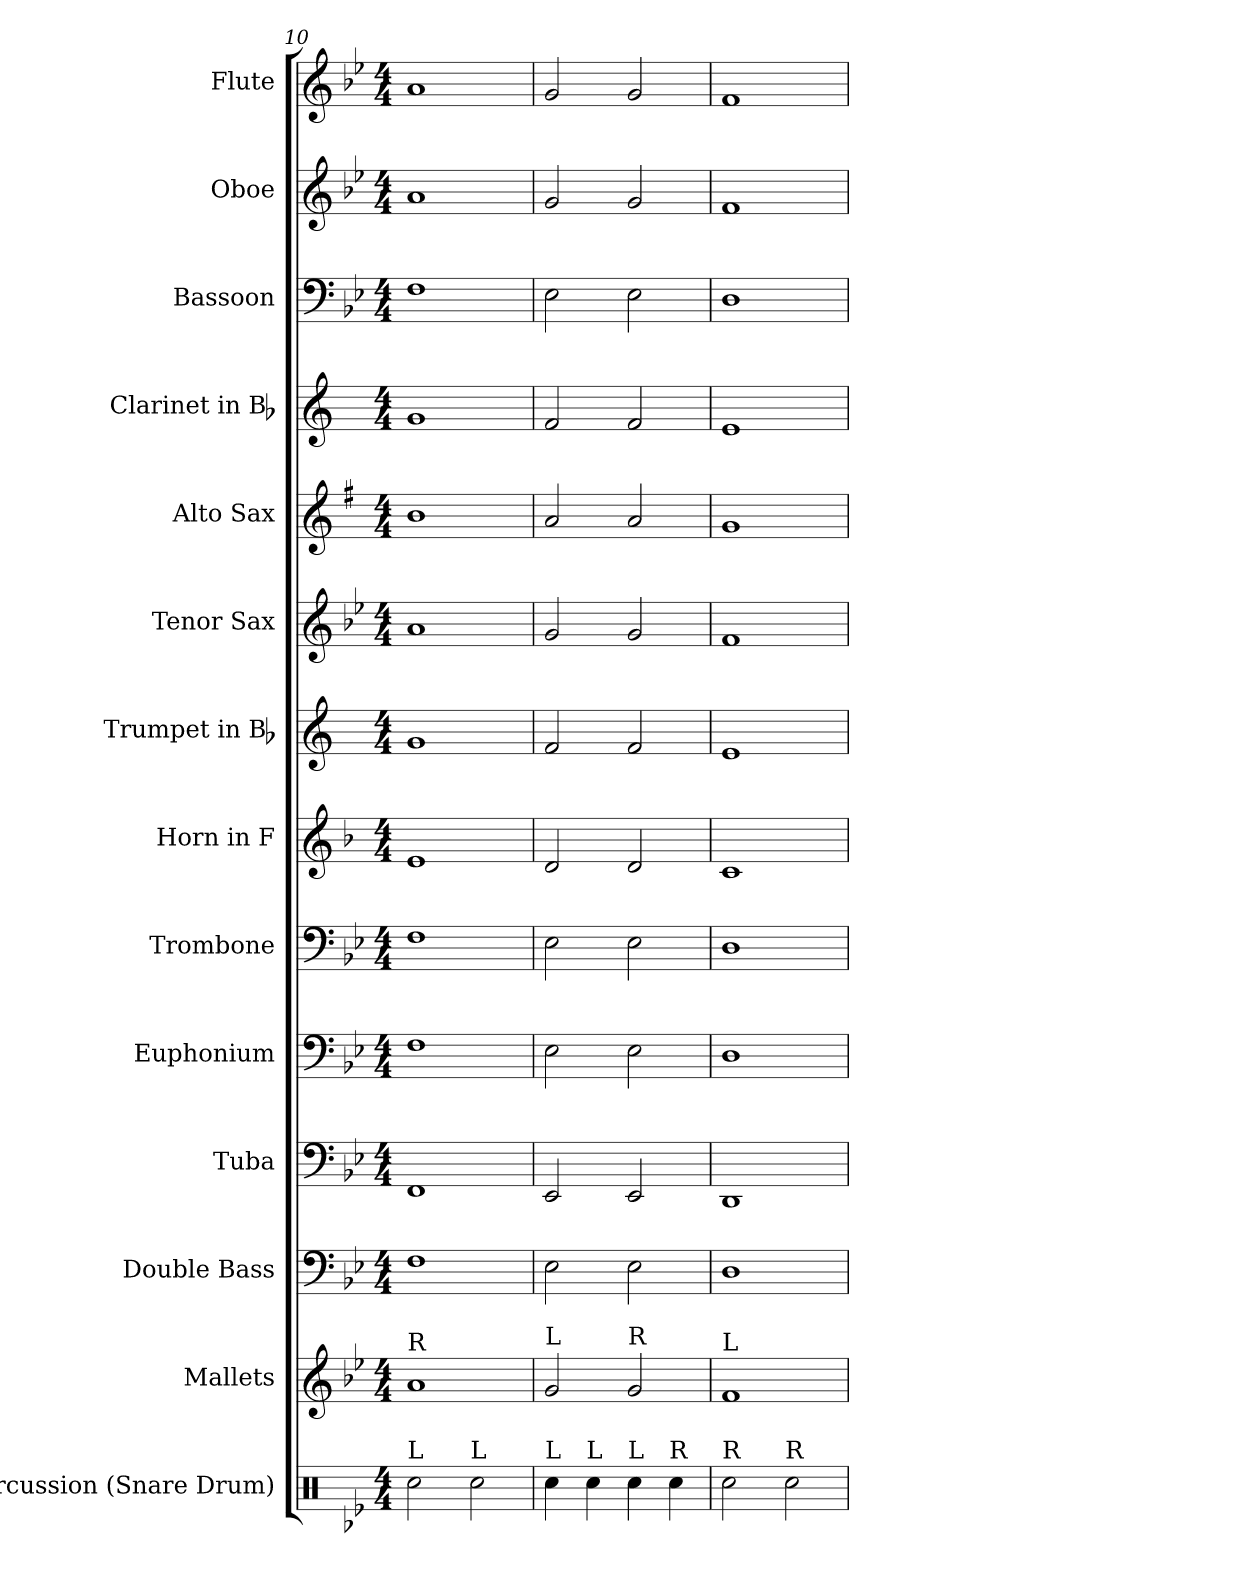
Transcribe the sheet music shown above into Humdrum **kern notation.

**kern	**kern	**kern	**kern	**kern	**kern	**kern	**kern	**kern	**kern	**kern	**kern	**kern	**kern
*part14	*part13	*part12	*part11	*part10	*part9	*part8	*part7	*part6	*part5	*part4	*part3	*part2	*part1
*staff14	*staff13	*staff12	*staff11	*staff10	*staff9	*staff8	*staff7	*staff6	*staff5	*staff4	*staff3	*staff2	*staff1
*I"Percussion (Snare Drum)	*I"Mallets	*I"Double Bass	*I"Tuba	*I"Euphonium	*I"Trombone	*I"Horn in F	*I"Trumpet in Bb	*I"Tenor Sax	*I"Alto Sax	*I"Clarinet in Bb	*I"Bassoon	*I"Oboe	*I"Flute
*I'Perc. (Snr. Drum)	*I'Mal.	*I'D.B.	*I'Tuba	*I'Euph.	*I'Tbn.	*I'Hn.	*	*I'T. Sx.	*I'A. Sx.	*	*I'Bsn.	*I'Ob.	*I'Fl.
*clefX	*clefG2	*clefF4	*clefF4	*clefF4	*clefF4	*clefG2	*clefG2	*clefG2	*clefG2	*clefG2	*clefF4	*clefG2	*clefG2
*	*	*ITrd7c12	*	*	*	*ITrd4c7	*ITrd1c2	*ITrd8c14	*ITrd5c9	*ITrd1c2	*	*	*
*k[b-e-]	*k[b-e-]	*k[b-e-]	*k[b-e-]	*k[b-e-]	*k[b-e-]	*k[b-e-]	*k[b-e-]	*k[b-e-]	*k[b-e-]	*k[b-e-]	*k[b-e-]	*k[b-e-]	*k[b-e-]
*B-:	*B-:	*B-:	*B-:	*B-:	*B-:	*B-:	*B-:	*B-:	*B-:	*B-:	*B-:	*B-:	*B-:
*M4/4	*M4/4	*M4/4	*M4/4	*M4/4	*M4/4	*M4/4	*M4/4	*M4/4	*M4/4	*M4/4	*M4/4	*M4/4	*M4/4
=10	=10	=10	=10	=10	=10	=10	=10	=10	=10	=10	=10	=10	=10
!	!LO:TX:a:t=R	!	!	!	!	!	!	!	!	!	!	!	!
!LO:TX:a:t=L	!	!	!	!	!	!	!	!	!	!	!	!	!
2Rcc\	1a	1FF	1FF	1F	1F	1A	1f	1A	1d	1f	1F	1a	1a
!LO:TX:a:t=L	!	!	!	!	!	!	!	!	!	!	!	!	!
2Rcc\	.	.	.	.	.	.	.	.	.	.	.	.	.
=11	=11	=11	=11	=11	=11	=11	=11	=11	=11	=11	=11	=11	=11
!	!LO:TX:a:t=L	!	!	!	!	!	!	!	!	!	!	!	!
!LO:TX:a:t=L	!	!	!	!	!	!	!	!	!	!	!	!	!
4Rcc\	2g/	2EE-\	2EE-/	2E-\	2E-\	2G/	2e-/	2G/	2c/	2e-/	2E-\	2g/	2g/
!LO:TX:a:t=L	!	!	!	!	!	!	!	!	!	!	!	!	!
4Rcc\	.	.	.	.	.	.	.	.	.	.	.	.	.
!	!LO:TX:a:t=R	!	!	!	!	!	!	!	!	!	!	!	!
!LO:TX:a:t=L	!	!	!	!	!	!	!	!	!	!	!	!	!
4Rcc\	2g/	2EE-\	2EE-/	2E-\	2E-\	2G/	2e-/	2G/	2c/	2e-/	2E-\	2g/	2g/
!LO:TX:a:t=R	!	!	!	!	!	!	!	!	!	!	!	!	!
4Rcc\	.	.	.	.	.	.	.	.	.	.	.	.	.
=12	=12	=12	=12	=12	=12	=12	=12	=12	=12	=12	=12	=12	=12
!	!LO:TX:a:t=L	!	!	!	!	!	!	!	!	!	!	!	!
!LO:TX:a:t=R	!	!	!	!	!	!	!	!	!	!	!	!	!
2Rcc\	1f	1DD	1DD	1D	1D	1F	1d	1F	1B-	1d	1D	1f	1f
!LO:TX:a:t=R	!	!	!	!	!	!	!	!	!	!	!	!	!
2Rcc\	.	.	.	.	.	.	.	.	.	.	.	.	.
=	=	=	=	=	=	=	=	=	=	=	=	=	=
*-	*-	*-	*-	*-	*-	*-	*-	*-	*-	*-	*-	*-	*-
